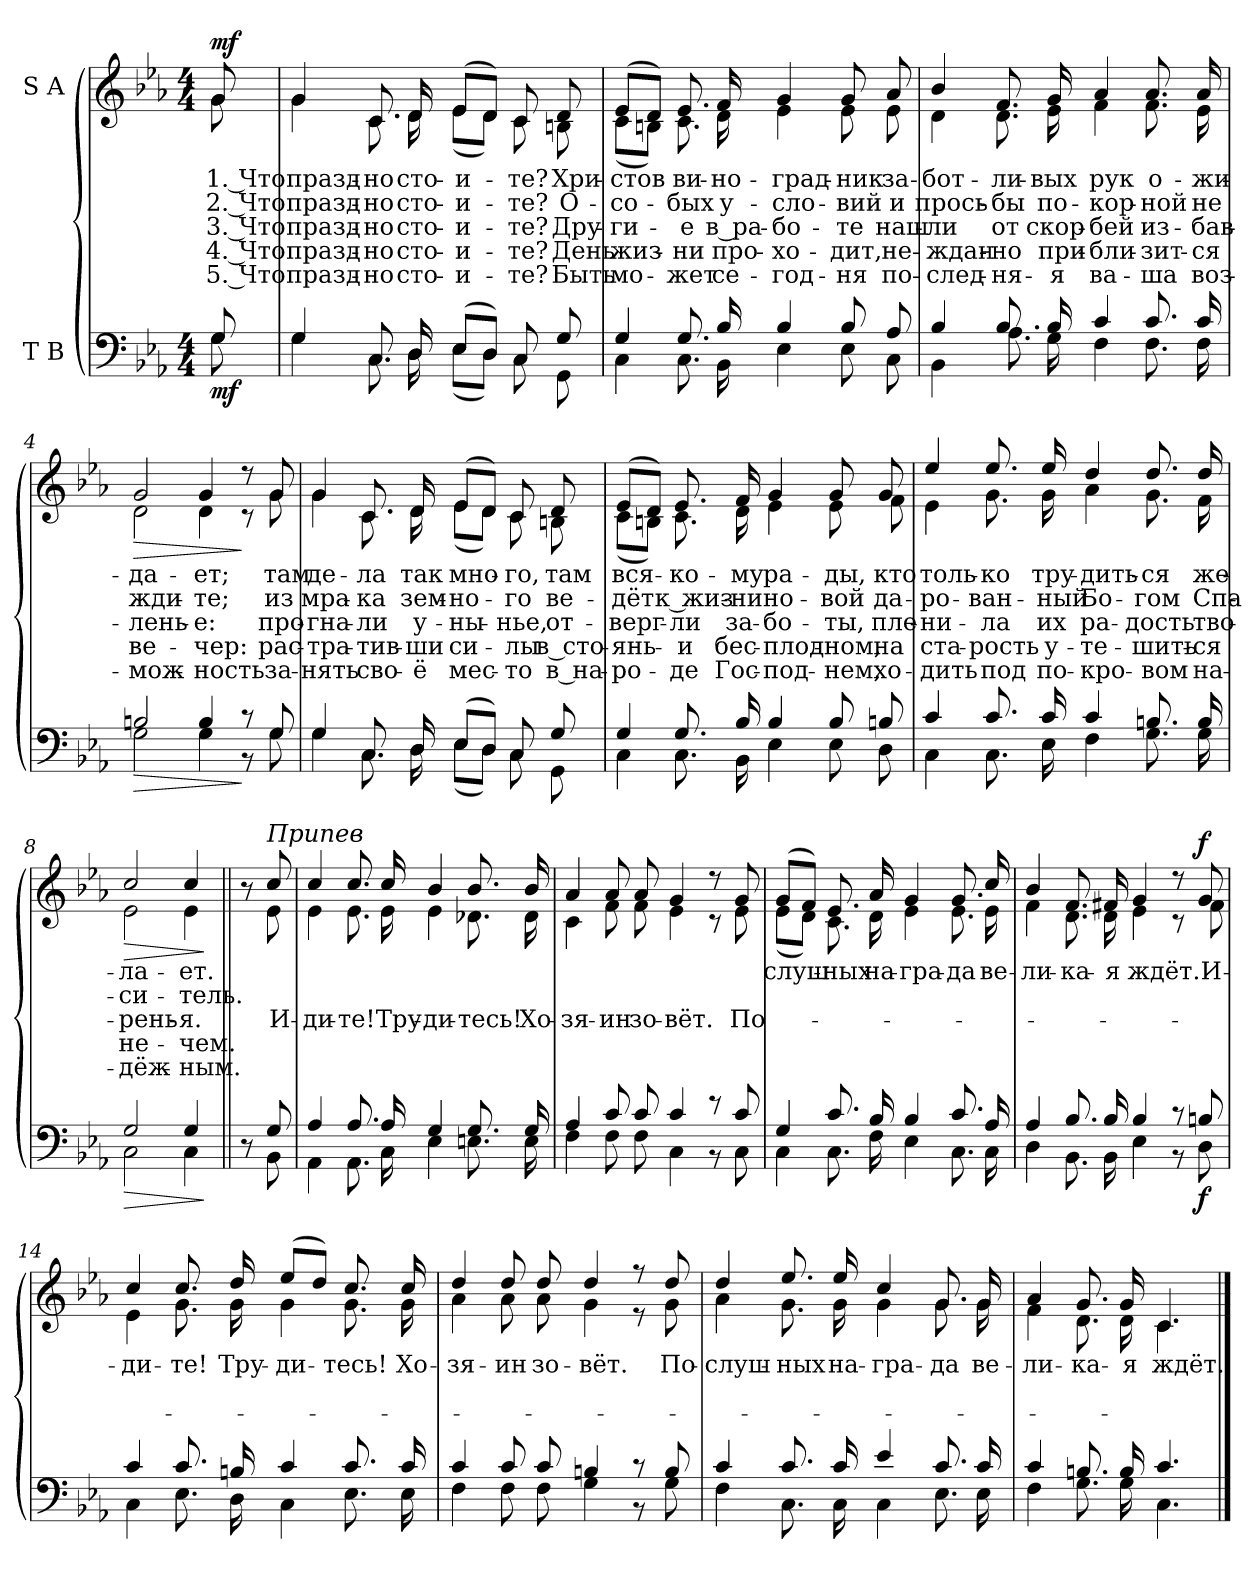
**kern	**dynam	**kern	**text	**text	**text	**text	**text	**dynam
*part2	*part2	*part1	*part1	*part1	*part1	*part1	*part1	*part1
*staff2	*staff2	*staff1	*staff1	*staff1	*staff1	*staff1	*staff1	*staff1
*I"T B	*	*I"S A	*	*	*	*	*	*
*clefF4	*	*clefG2	*	*	*	*	*	*
*k[b-e-a-]	*	*k[b-e-a-]	*	*	*	*	*	*
*M4/4	*	*M4/4	*	*	*	*	*	*
=	=	=	=	=	=	=	=	=
*^	*	*	*	*	*	*	*	*
!	!	!	!LO:TX:a:B:t=Animato	!	!	!	!	!	!
!	!	!LO:DY:b	!	!LO:LY:b	!LO:LY:b	!LO:LY:b	!LO:LY:b	!LO:LY:b	!LO:DY:a
*	*	*	*^	*	*	*	*	*	*
8G/	8G\	mf	8g/	8g\	1. Что	2. Что	3. Что	4. Что	5. Что	mf
=1	=1	=1	=1	=1	=1	=1	=1	=1	=1	=1
!	!	!	!	!	!LO:LY:b	!LO:LY:b	!LO:LY:b	!LO:LY:b	!LO:LY:b	!
4G/	4G\	.	4g/	4g\	празд-	празд-	празд-	празд-	празд-	.
!	!	!	!	!	!LO:LY:b	!LO:LY:b	!LO:LY:b	!LO:LY:b	!LO:LY:b	!
8.C/	8.C\	.	8.c/	8.c\	-но	-но	-но	-но	-но	.
!	!	!	!	!	!LO:LY:b	!LO:LY:b	!LO:LY:b	!LO:LY:b	!LO:LY:b	!
16D/	16D\	.	16d/	16d\	сто-	сто-	сто-	сто-	сто-	.
!	!	!	!	!	!LO:LY:b	!LO:LY:b	!LO:LY:b	!LO:LY:b	!LO:LY:b	!
(>8E-/L	(<8E-\L	.	(>8e-/L	(<8e-\L	и-	-и-	-и-	-и-	-и-	.
8D/J)	8D\J)	.	8d/J)	8d\J)	.	.	.	.	.	.
!	!	!	!	!	!LO:LY:b	!LO:LY:b	!LO:LY:b	!LO:LY:b	!LO:LY:b	!
8C/	8C\	.	8c/	8c\	-те?	-те?	-те?	-те?	-те?	.
!	!	!	!	!	!LO:LY:b	!LO:LY:b	!LO:LY:b	!LO:LY:b	!LO:LY:b	!
8G/	8GG\	.	8d/	8Bn\	Хри-	О-	Дру-	День	Быть	.
=2	=2	=2	=2	=2	=2	=2	=2	=2	=2	=2
!	!	!	!	!	!LO:LY:b	!LO:LY:b	!LO:LY:b	!LO:LY:b	!LO:LY:b	!
4G/	4C\	.	(>8e-/L	(<8c\L	-стов	-со-	-ги-	жиз-	мо-	.
.	.	.	8d/J)	8Bn\J)	.	.	.	.	.	.
!	!	!	!	!	!LO:LY:b	!LO:LY:b	!LO:LY:b	!LO:LY:b	!LO:LY:b	!
8.G/	8.C\	.	8.e-/	8.c\	ви-	-бых	-е	-ни	-жет	.
!	!	!	!	!	!LO:LY:b	!LO:LY:b	!LO:LY:b	!LO:LY:b	!LO:LY:b	!
16B-/	16BB-i\	.	16f/	16d\	-но-	у-	в ра-	про-	се-	.
!	!	!	!	!	!LO:LY:b	!LO:LY:b	!LO:LY:b	!LO:LY:b	!LO:LY:b	!
4B-/	4E-\	.	4g/	4e-\	-град-	-сло-	-бо-	-хо-	-год-	.
!	!	!	!	!	!LO:LY:b	!LO:LY:b	!LO:LY:b	!LO:LY:b	!LO:LY:b	!
8B-/	8E-\	.	8g/	8e-\	-ник	-вий	-те	-дит,	-ня	.
!	!	!	!	!	!LO:LY:b	!LO:LY:b	!LO:LY:b	!LO:LY:b	!LO:LY:b	!
8A-/	8C\	.	8a-/	8e-\	за-	и	наш-	не-	по-	.
=3	=3	=3	=3	=3	=3	=3	=3	=3	=3	=3
!	!	!	!	!	!LO:LY:b	!LO:LY:b	!LO:LY:b	!LO:LY:b	!LO:LY:b	!
4B-/	4BB-\	.	4b-/	4d\	-бот-	прось-	-ли	ждан-	-след-	.
!	!	!	!	!	!LO:LY:b	!LO:LY:b	!LO:LY:b	!LO:LY:b	!LO:LY:b	!
8.B-/	8.A-\	.	8.f/	8.d\	-ли-	-бы	от	-но	-ня-	.
!	!	!	!	!	!LO:LY:b	!LO:LY:b	!LO:LY:b	!LO:LY:b	!LO:LY:b	!
16B-/	16G\	.	16g/	16e-\	-вых	по-	скор-	при-	-я	.
!	!	!	!	!	!LO:LY:b	!LO:LY:b	!LO:LY:b	!LO:LY:b	!LO:LY:b	!
4c/	4F\	.	4a-/	4f\	рук	-кор-	-бей	-бли-	ва-	.
!	!	!	!	!	!LO:LY:b	!LO:LY:b	!LO:LY:b	!LO:LY:b	!LO:LY:b	!
8.c/	8.F\	.	8.a-/	8.f\	о-	-ной	из-	-зит-	-ша	.
!	!	!	!	!	!LO:LY:b	!LO:LY:b	!LO:LY:b	!LO:LY:b	!LO:LY:b	!
16c/	16F\	.	16a-/	16e-\	-жи-	не	-бав-	-ся	воз-	.
!!LO:LB:g=z	!!
=4	=4	=4	=4	=4	=4	=4	=4	=4	=4	=4
!	!	!LO:HP:b	!	!	!LO:LY:b	!LO:LY:b	!LO:LY:b	!LO:LY:b	!LO:LY:b	!LO:HP:b
2Bn/	2G\	>	2g/	2d\	-да-	жди-	-лень-	ве-	-мож-	>
!	!	!	!	!	!LO:LY:b	!LO:LY:b	!LO:LY:b	!LO:LY:b	!LO:LY:b	!
4B/	4G\	.	4g/	4d\	-ет;	-те;	-е:	-чер:	-ность	.
8r	8r	]	8r	8r	.	.	.	.	.	]
!	!	!	!	!	!LO:LY:b	!LO:LY:b	!LO:LY:b	!LO:LY:b	!LO:LY:b	!
8G/	8G\	.	8g/	8g\	там	из	про-	рас-	за-	.
=5	=5	=5	=5	=5	=5	=5	=5	=5	=5	=5
!	!	!	!	!	!LO:LY:b	!LO:LY:b	!LO:LY:b	!LO:LY:b	!LO:LY:b	!
4G/	4G\	.	4g/	4g\	де-	мра-	-гна-	-тра-	-нять	.
!	!	!	!	!	!LO:LY:b	!LO:LY:b	!LO:LY:b	!LO:LY:b	!LO:LY:b	!
8.C/	8.C\	.	8.c/	8.c\	-ла	-ка	-ли	-тив-	сво-	.
!	!	!	!	!	!LO:LY:b	!LO:LY:b	!LO:LY:b	!LO:LY:b	!LO:LY:b	!
16D/	16D\	.	16d/	16d\	так	зем-	у-	-ши	-ё	.
!	!	!	!	!	!LO:LY:b	!LO:LY:b	!LO:LY:b	!LO:LY:b	!LO:LY:b	!
(>8E-/L	(<8E-\L	.	(>8e-/L	(<8e-\L	мно-	-но-	-ны-	си-	мес-	.
8D/J)	8D\J)	.	8d/J)	8d\J)	.	.	.	.	.	.
!	!	!	!	!	!LO:LY:b	!LO:LY:b	!LO:LY:b	!LO:LY:b	!LO:LY:b	!
8C/	8C\	.	8c/	8c\	-го,	-го	-нье,	-лы	-то	.
!	!	!	!	!	!LO:LY:b	!LO:LY:b	!LO:LY:b	!LO:LY:b	!LO:LY:b	!
8G/	8GG\	.	8d/	8Bn\	там	ве-	от-	в сто-	в на-	.
=6	=6	=6	=6	=6	=6	=6	=6	=6	=6	=6
!	!	!	!	!	!LO:LY:b	!LO:LY:b	!LO:LY:b	!LO:LY:b	!LO:LY:b	!
4G/	4C\	.	(>8e-/L	(<8c\L	вся-	-дёт	-верг-	-янь-	-ро-	.
.	.	.	8d/J)	8Bn\J)	.	.	.	.	.	.
!	!	!	!	!	!LO:LY:b	!LO:LY:b	!LO:LY:b	!LO:LY:b	!LO:LY:b	!
8.G/	8.C\	.	8.e-/	8.c\	-ко-	к жиз-	-ли	-и	-де	.
!	!	!	!	!	!LO:LY:b	!LO:LY:b	!LO:LY:b	!LO:LY:b	!LO:LY:b	!
16B-/	16BB-i\	.	16f/	16d\	му	-ни	за-	бес-	Гос-	.
!	!	!	!	!	!LO:LY:b	!LO:LY:b	!LO:LY:b	!LO:LY:b	!LO:LY:b	!
4B-/	4E-\	.	4g/	4e-\	ра-	но-	-бо-	-плод-	-под-	.
!	!	!	!	!	!LO:LY:b	!LO:LY:b	!LO:LY:b	!LO:LY:b	!LO:LY:b	!
8B-/	8E-\	.	8g/	8e-\	-ды,	-вой	-ты,	-ном,	-нем,	.
!	!	!	!	!	!LO:LY:b	!LO:LY:b	!LO:LY:b	!LO:LY:b	!LO:LY:b	!
8Bn/	8D\	.	8g/	8f\	кто	да-	пле-	на	хо-	.
!!LO:LB:g=z	!!
=7	=7	=7	=7	=7	=7	=7	=7	=7	=7	=7
!	!	!	!	!	!LO:LY:b	!LO:LY:b	!LO:LY:b	!LO:LY:b	!LO:LY:b	!
4c/	4C\	.	4ee-/	4e-\	толь-	-ро-	-ни-	ста-	-дить	.
!	!	!	!	!	!LO:LY:b	!LO:LY:b	!LO:LY:b	!LO:LY:b	!LO:LY:b	!
8.c/	8.C\	.	8.ee-/	8.g\	-ко	-ван-	-ла	-рость	под	.
!	!	!	!	!	!LO:LY:b	!LO:LY:b	!LO:LY:b	!LO:LY:b	!LO:LY:b	!
16c/	16E-\	.	16ee-/	16g\	тру-	-ный	их	у-	по-	.
!	!	!	!	!	!LO:LY:b	!LO:LY:b	!LO:LY:b	!LO:LY:b	!LO:LY:b	!
4c/	4F\	.	4dd/	4a-\	-дить-	Бо-	ра-	-те-	-кро-	.
!	!	!	!	!	!LO:LY:b	!LO:LY:b	!LO:LY:b	!LO:LY:b	!LO:LY:b	!
8.Bn/	8.G\	.	8.dd/	8.g\	-ся	-гом	-дость	-шить-	-вом	.
!	!	!	!	!	!LO:LY:b	!LO:LY:b	!LO:LY:b	!LO:LY:b	!LO:LY:b	!
16B/	16G\	.	16dd/	16f\	же-	Спа-	тво-	-ся	на-	.
=8	=8	=8	=8	=8	=8	=8	=8	=8	=8	=8
!	!	!LO:HP:b	!	!	!LO:LY:b	!LO:LY:b	!LO:LY:b	!LO:LY:b	!LO:LY:b	!LO:HP:b
2G/	2C\	>	2cc/	2e-\	-ла-	-си-	-рень-	не-	-дёж-	>
!	!	!	!	!	!LO:LY:b	!LO:LY:b	!LO:LY:b	!LO:LY:b	!LO:LY:b	!
4G/	4C\	.	4cc/	4e-\	-ет.	-тель.	-я.	-чем.	-ным.	.
*v	*v	*	*	*	*	*	*	*	*	*
*	*	*v	*v	*	*	*	*	*	*
.	]	.	.	.	.	.	.	]
=9||	=9||	=9||	=9||	=9||	=9||	=9||	=9||	=9||
*^	*	*^	*	*	*	*	*	*
8r	8ryy	.	8r	8ryy	.	.	.	.	.	.
!	!	!	!LO:TX:a:i:t=Припев	!	!	!	!	!	!	!
!	!	!	!	!	!	!	!LO:LY:b	!	!	!
8G/	8BB-\	.	8cc/	8e-\	.	.	И-	.	.	.
=10	=10	=10	=10	=10	=10	=10	=10	=10	=10	=10
!	!	!	!	!	!	!	!LO:LY:b	!	!	!
4A-/	4AA-\	.	4cc/	4e-\	.	.	-ди-	.	.	.
!	!	!	!	!	!	!	!LO:LY:b	!	!	!
8.A-/	8.AA-\	.	8.cc/	8.e-\	.	.	-те!	.	.	.
!	!	!	!	!	!	!	!LO:LY:b	!	!	!
16A-/	16C\	.	16cc/	16e-\	.	.	Тру-	.	.	.
!	!	!	!	!	!	!	!LO:LY:b	!	!	!
4G/	4E-\	.	4b-/	4e-\	.	.	-ди-	.	.	.
!	!	!	!	!	!	!	!LO:LY:b	!	!	!
8.G/	8.En\	.	8.b-/	8.d-X\	.	.	-тесь!	.	.	.
!	!	!	!	!	!	!	!LO:LY:b	!	!	!
16G/	16E\	.	16b-/	16d-\	.	.	Хо-	.	.	.
=11	=11	=11	=11	=11	=11	=11	=11	=11	=11	=11
!	!	!	!	!	!	!	!LO:LY:b	!	!	!
4A-/	4F\	.	4a-/	4c\	.	.	-зя-	.	.	.
!	!	!	!	!	!	!	!LO:LY:b	!	!	!
8c/	8F\	.	8a-/	8f\	.	.	-ин	.	.	.
!	!	!	!	!	!	!	!LO:LY:b	!	!	!
8c/	8F\	.	8a-/	8f\	.	.	зо-	.	.	.
!	!	!	!	!	!	!	!LO:LY:b	!	!	!
4c/	4C\	.	4g/	4e-\	.	.	-вёт.	.	.	.
8r	8r	.	8r	8r	.	.	.	.	.	.
!	!	!	!	!	!	!	!LO:LY:b	!	!	!
8c/	8C\	.	8g/	8e-\	.	.	По-	.	.	.
!!LO:LB:g=z	!!
=12	=12	=12	=12	=12	=12	=12	=12	=12	=12	=12
!	!	!	!	!	!LO:LY:b	!	!	!	!	!
4G/	4C\	.	(>8g/L	(<8e-\L	-слуш-	.	.	.	.	.
.	.	.	8f/J)	8d\J)	.	.	.	.	.	.
!	!	!	!	!	!LO:LY:b	!	!	!	!	!
8.c/	8.C\	.	8.e-/	8.c\	-ных	.	.	.	.	.
!	!	!	!	!	!LO:LY:b	!	!	!	!	!
16B-/	16F\	.	16a-/	16d\	на-	.	.	.	.	.
!	!	!	!	!	!LO:LY:b	!	!	!	!	!
4B-/	4E-\	.	4g/	4e-\	-гра-	.	.	.	.	.
!	!	!	!	!	!LO:LY:b	!	!	!	!	!
8.c/	8.C\	.	8.g/	8.e-\	-да	.	.	.	.	.
!	!	!	!	!	!LO:LY:b	!	!	!	!	!
16A-/	16C\	.	16cc/	16e-\	ве-	.	.	.	.	.
=13	=13	=13	=13	=13	=13	=13	=13	=13	=13	=13
!	!	!	!	!	!LO:LY:b	!	!	!	!	!
4A-/	4D\	.	4b-/	4f\	-ли-	.	.	.	.	.
!	!	!	!	!	!LO:LY:b	!	!	!	!	!
8.B-/	8.BB-\	.	8.f/	8.d\	-ка-	.	.	.	.	.
!	!	!	!	!	!LO:LY:b	!	!	!	!	!
16B-/	16BB-\	.	16f#X/	16d\	-я	.	.	.	.	.
!	!	!	!	!	!LO:LY:b	!	!	!	!	!
4B-/	4E-\	.	4g/	4e-\	ждёт.	.	.	.	.	.
8r	8r	.	8r	8r	.	.	.	.	.	.
!	!	!LO:DY:b	!	!	!LO:LY:b	!	!	!	!	!LO:DY:a
8Bn/	8D\	f	8g/	8f#\	И-	.	.	.	.	f
=14	=14	=14	=14	=14	=14	=14	=14	=14	=14	=14
!	!	!	!	!	!LO:LY:b	!	!	!	!	!
4c/	4C\	.	4cc/	4e-\	-ди-	.	.	.	.	.
!	!	!	!	!	!LO:LY:b	!	!	!	!	!
8.c/	8.E-\	.	8.cc/	8.g\	-те!	.	.	.	.	.
!	!	!	!	!	!LO:LY:b	!	!	!	!	!
16Bn/	16D\	.	16dd/	16g\	Тру-	.	.	.	.	.
!	!	!	!	!	!LO:LY:b	!	!	!	!	!
4c/	4C\	.	(>8ee-/L	4g\	-ди-	.	.	.	.	.
.	.	.	8dd/J)	.	.	.	.	.	.	.
!	!	!	!	!	!LO:LY:b	!	!	!	!	!
8.c/	8.E-\	.	8.cc/	8.g\	-тесь!	.	.	.	.	.
!	!	!	!	!	!LO:LY:b	!	!	!	!	!
16c/	16E-\	.	16cc/	16g\	Хо-	.	.	.	.	.
!!LO:LB:g=z	!!
=15	=15	=15	=15	=15	=15	=15	=15	=15	=15	=15
!	!	!	!	!	!LO:LY:b	!	!	!	!	!
4c/	4F\	.	4dd/	4a-\	-зя-	.	.	.	.	.
!	!	!	!	!	!LO:LY:b	!	!	!	!	!
8c/	8F\	.	8dd/	8a-\	-ин	.	.	.	.	.
!	!	!	!	!	!LO:LY:b	!	!	!	!	!
8c/	8F\	.	8dd/	8a-\	зо-	.	.	.	.	.
!	!	!	!	!	!LO:LY:b	!	!	!	!	!
4Bn/	4G\	.	4dd/	4g\	-вёт.	.	.	.	.	.
8r	8r	.	8r	8r	.	.	.	.	.	.
!	!	!	!	!	!LO:LY:b	!	!	!	!	!
8B/	8G\	.	8dd/	8g\	По-	.	.	.	.	.
=16	=16	=16	=16	=16	=16	=16	=16	=16	=16	=16
!	!	!	!	!	!LO:LY:b	!	!	!	!	!
4c/	4F\	.	4dd/	4a-\	-слуш-	.	.	.	.	.
!	!	!	!	!	!LO:LY:b	!	!	!	!	!
8.c/	8.C\	.	8.ee-/	8.g\	-ных	.	.	.	.	.
!	!	!	!	!	!LO:LY:b	!	!	!	!	!
16c/	16C\	.	16ee-/	16g\	на-	.	.	.	.	.
!	!	!	!	!	!LO:LY:b	!	!	!	!	!
4e-/	4C\	.	4cc/	4g\	-гра-	.	.	.	.	.
!	!	!	!	!	!LO:LY:b	!	!	!	!	!
8.c/	8.E-\	.	8.g/	8.g\	-да	.	.	.	.	.
!	!	!	!	!	!LO:LY:b	!	!	!	!	!
16c/	16E-\	.	16g/	16g\	ве-	.	.	.	.	.
=17	=17	=17	=17	=17	=17	=17	=17	=17	=17	=17
!	!	!	!	!	!LO:LY:b	!	!	!	!	!
4c/	4F\	.	4a-/	4f\	-ли-	.	.	.	.	.
!	!	!	!	!	!LO:LY:b	!	!	!	!	!
8.Bn/	8.G\	.	8.g/	8.d\	-ка-	.	.	.	.	.
!	!	!	!	!	!LO:LY:b	!	!	!	!	!
16B/	16G\	.	16g/	16d\	-я	.	.	.	.	.
!	!	!	!	!	!LO:LY:b	!	!	!	!	!
4.c/	4.C\	.	4.c/	4.c\	ждёт.	.	.	.	.	.
*v	*v	*	*	*	*	*	*	*	*	*
*	*	*v	*v	*	*	*	*	*	*
==	==	==	==	==	==	==	==	==
*-	*-	*-	*-	*-	*-	*-	*-	*-
